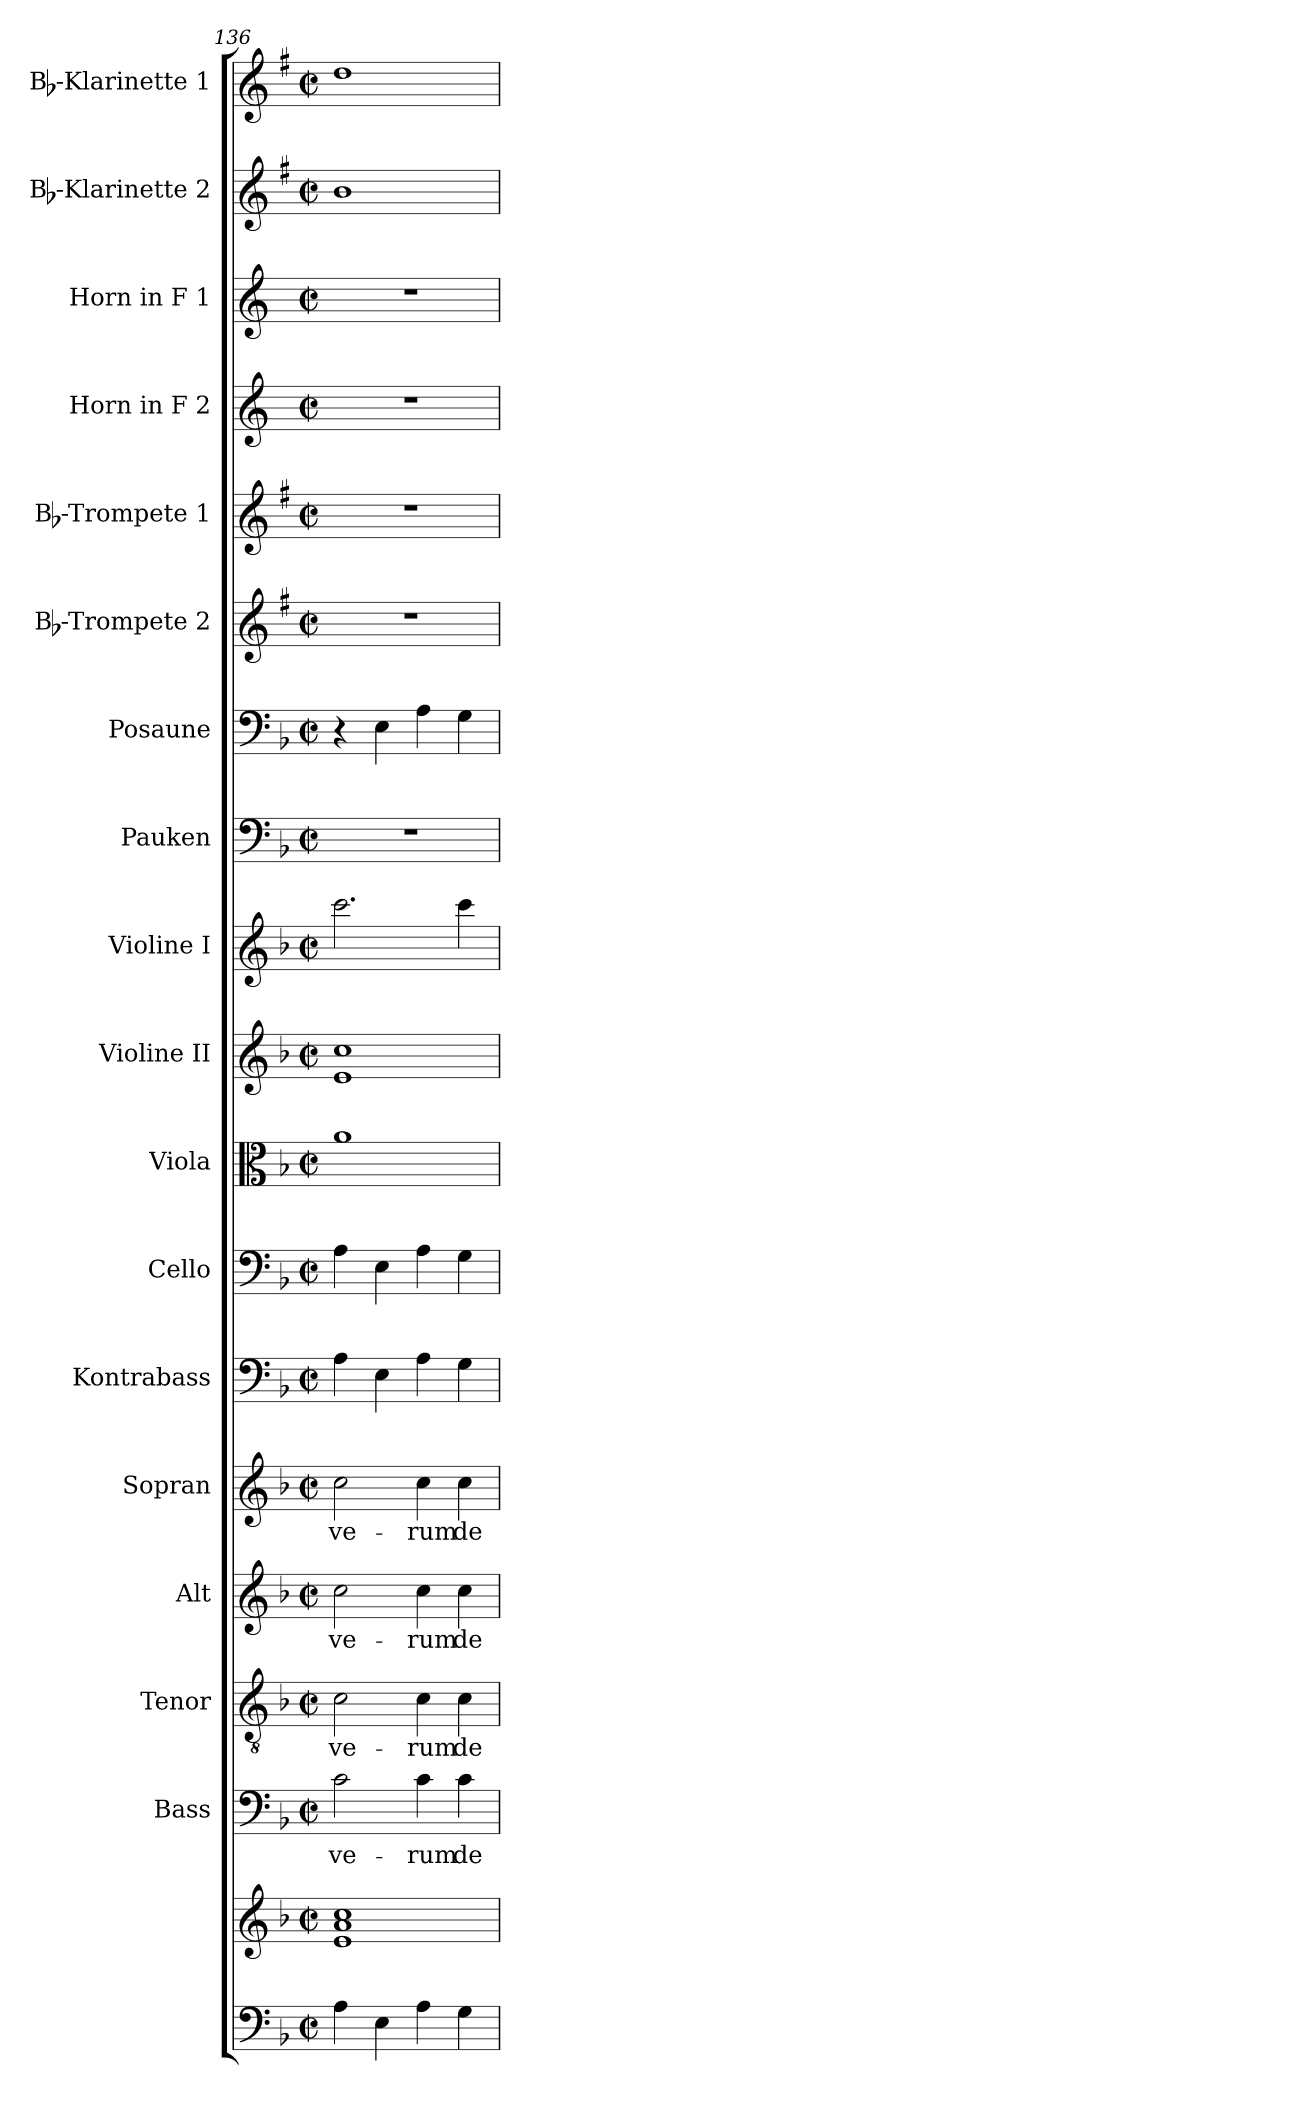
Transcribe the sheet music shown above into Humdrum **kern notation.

**kern	**kern	**kern	**text	**kern	**text	**kern	**text	**kern	**text	**kern	**kern	**kern	**kern	**kern	**kern	**kern	**kern	**kern	**kern	**kern	**kern	**kern
*part18	*part18	*part17	*part17	*part16	*part16	*part15	*part15	*part14	*part14	*part13	*part12	*part11	*part10	*part9	*part8	*part7	*part6	*part5	*part4	*part3	*part2	*part1
*staff19	*staff18	*staff17	*staff17	*staff16	*staff16	*staff15	*staff15	*staff14	*staff14	*staff13	*staff12	*staff11	*staff10	*staff9	*staff8	*staff7	*staff6	*staff5	*staff4	*staff3	*staff2	*staff1
*	*	*I"Bass	*	*I"Tenor	*	*I"Alt	*	*I"Sopran	*	*I"Kontrabass	*I"Cello	*I"Viola	*I"Violine II	*I"Violine I	*I"Pauken	*I"Posaune	*I"Bb-Trompete 2	*I"Bb-Trompete 1	*I"Horn in F 2	*I"Horn in F 1	*I"Bb-Klarinette 2	*I"Bb-Klarinette 1
*	*	*I'B.	*	*I'T.	*	*I'A.	*	*I'S.	*	*I'Kb.	*	*I'Vla.	*I'Vl. II	*I'Vl. I	*I'Pk.	*I'Pos.	*I'Bb Trp. 2	*I'Bb Trp. 1	*	*	*I'Bb Kl. 2	*I'Bb Kl. 1
*clefF4	*clefG2	*clefF4	*	*clefGv2	*	*clefG2	*	*clefG2	*	*clefF4	*clefF4	*clefC3	*clefG2	*clefG2	*clefF4	*clefF4	*clefG2	*clefG2	*clefG2	*clefG2	*clefG2	*clefG2
*	*	*	*	*	*	*	*	*	*	*ITrd7c12	*	*	*	*	*	*	*ITrd1c2	*ITrd1c2	*ITrd4c7	*ITrd4c7	*ITrd1c2	*ITrd1c2
*k[b-]	*k[b-]	*k[b-]	*	*k[b-]	*	*k[b-]	*	*k[b-]	*	*k[b-]	*k[b-]	*k[b-]	*k[b-]	*k[b-]	*k[b-]	*k[b-]	*k[b-]	*k[b-]	*k[b-]	*k[b-]	*k[b-]	*k[b-]
*F:	*F:	*F:	*	*F:	*	*F:	*	*F:	*	*F:	*F:	*F:	*F:	*F:	*F:	*F:	*F:	*F:	*F:	*F:	*F:	*F:
*M2/2	*M2/2	*M2/2	*	*M2/2	*	*M2/2	*	*M2/2	*	*M2/2	*M2/2	*M2/2	*M2/2	*M2/2	*M2/2	*M2/2	*M2/2	*M2/2	*M2/2	*M2/2	*M2/2	*M2/2
*met(c|)	*met(c|)	*met(c|)	*	*met(c|)	*	*met(c|)	*	*met(c|)	*	*met(c|)	*met(c|)	*met(c|)	*met(c|)	*met(c|)	*met(c|)	*met(c|)	*met(c|)	*met(c|)	*met(c|)	*met(c|)	*met(c|)	*met(c|)
=136	=136	=136	=136	=136	=136	=136	=136	=136	=136	=136	=136	=136	=136	=136	=136	=136	=136	=136	=136	=136	=136	=136
*	*^	*	*	*	*	*	*	*	*	*	*	*	*	*	*	*	*	*	*	*	*	*
!	!	!	!	!LO:LY:b	!	!LO:LY:b	!	!LO:LY:b	!	!LO:LY:b	!	!	!	!	!	!	!	!	!	!	!	!	!
4A\	1a 1cc	1e	2c\	ve-	2c\	ve-	2cc\	ve-	2cc\	ve-	4AA\	4A\	1a	1e 1cc	2.ccc\	1r	4r	1r	1r	1r	1r	1a	1cc
4E\	.	.	.	.	.	.	.	.	.	.	4EE\	4E\	.	.	.	.	4E\	.	.	.	.	.	.
!	!	!	!	!LO:LY:b	!	!LO:LY:b	!	!LO:LY:b	!	!LO:LY:b	!	!	!	!	!	!	!	!	!	!	!	!	!
4A\	.	.	4c\	-rum	4c\	-rum	4cc\	-rum	4cc\	-rum	4AA\	4A\	.	.	.	.	4A\	.	.	.	.	.	.
!	!	!	!	!LO:LY:b	!	!LO:LY:b	!	!LO:LY:b	!	!LO:LY:b	!	!	!	!	!	!	!	!	!	!	!	!	!
4G\	.	.	4c\	de	4c\	de	4cc\	de	4cc\	de	4GG\	4G\	.	.	4ccc\	.	4G\	.	.	.	.	.	.
*	*v	*v	*	*	*	*	*	*	*	*	*	*	*	*	*	*	*	*	*	*	*	*	*
=	=	=	=	=	=	=	=	=	=	=	=	=	=	=	=	=	=	=	=	=	=	=
*-	*-	*-	*-	*-	*-	*-	*-	*-	*-	*-	*-	*-	*-	*-	*-	*-	*-	*-	*-	*-	*-	*-
